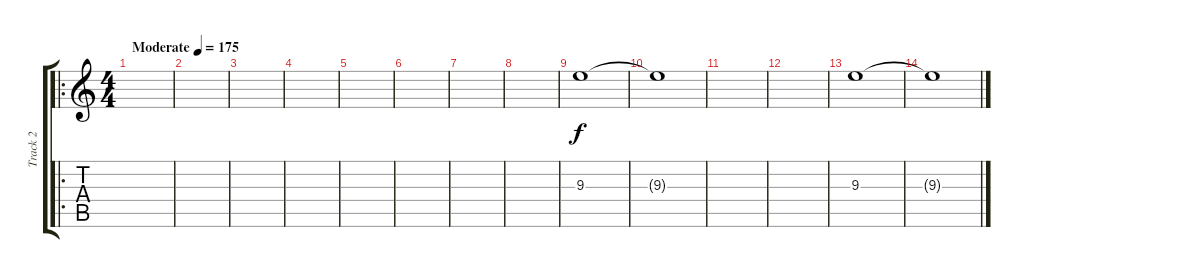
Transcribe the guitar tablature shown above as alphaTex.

\track ("Track 2" "Track 2") {instrument electricguitarclean}
\staff {score tabs}
\tuning (E4 B3 G3 D3 A2 E2) {hide}
\ro
\ts (4 4)
\tempo (175 "Moderate")
\clef g2
\ks c
|
|
|
|
|
|
|
|
9.3.1 |
9.3{t}.1 |
|
|
9.3.1 |
9.3{t}.1
